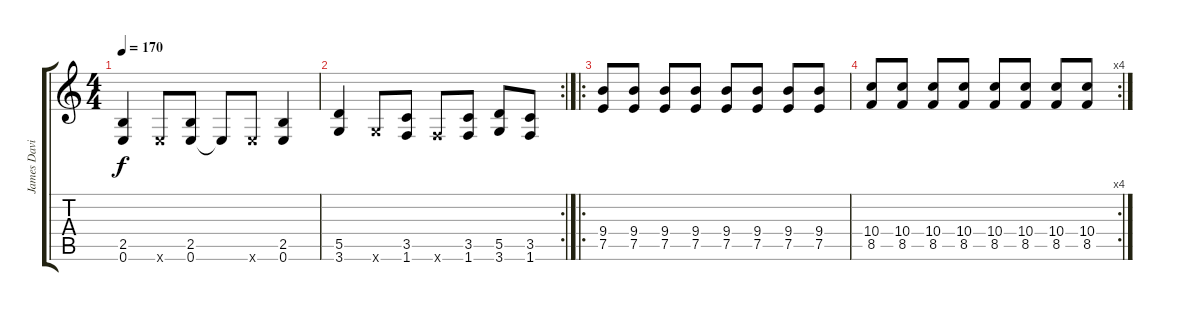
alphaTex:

\track ("James David  Velez" "James Davi") {instrument distortionguitar}
\staff {score tabs}
\tuning (E4 B3 G3 D3 A2 E2) {hide}
\ts (4 4)
\tempo 170
\clef g2
\ks c
(2.5 0.6).4{dy f} 0.6{x}.8 (2.5 0.6).8 0.6{t}.8 0.6{x}.8 (2.5 0.6).4 |
\rc 2
(5.5 3.6).4 3.6{x}.8 (3.5 1.6).8 1.6{x}.8 (3.5 1.6).8 (5.5 3.6).8 (3.5 1.6).8 |
\ro
(9.4 7.5).8 (9.4 7.5).8 (9.4 7.5).8 (9.4 7.5).8 (9.4 7.5).8 (9.4 7.5).8 (9.4 7.5).8 (9.4 7.5).8 |
\rc 4
(10.4 8.5).8 (10.4 8.5).8 (10.4 8.5).8 (10.4 8.5).8 (10.4 8.5).8 (10.4 8.5).8 (10.4 8.5).8 (10.4 8.5).8
